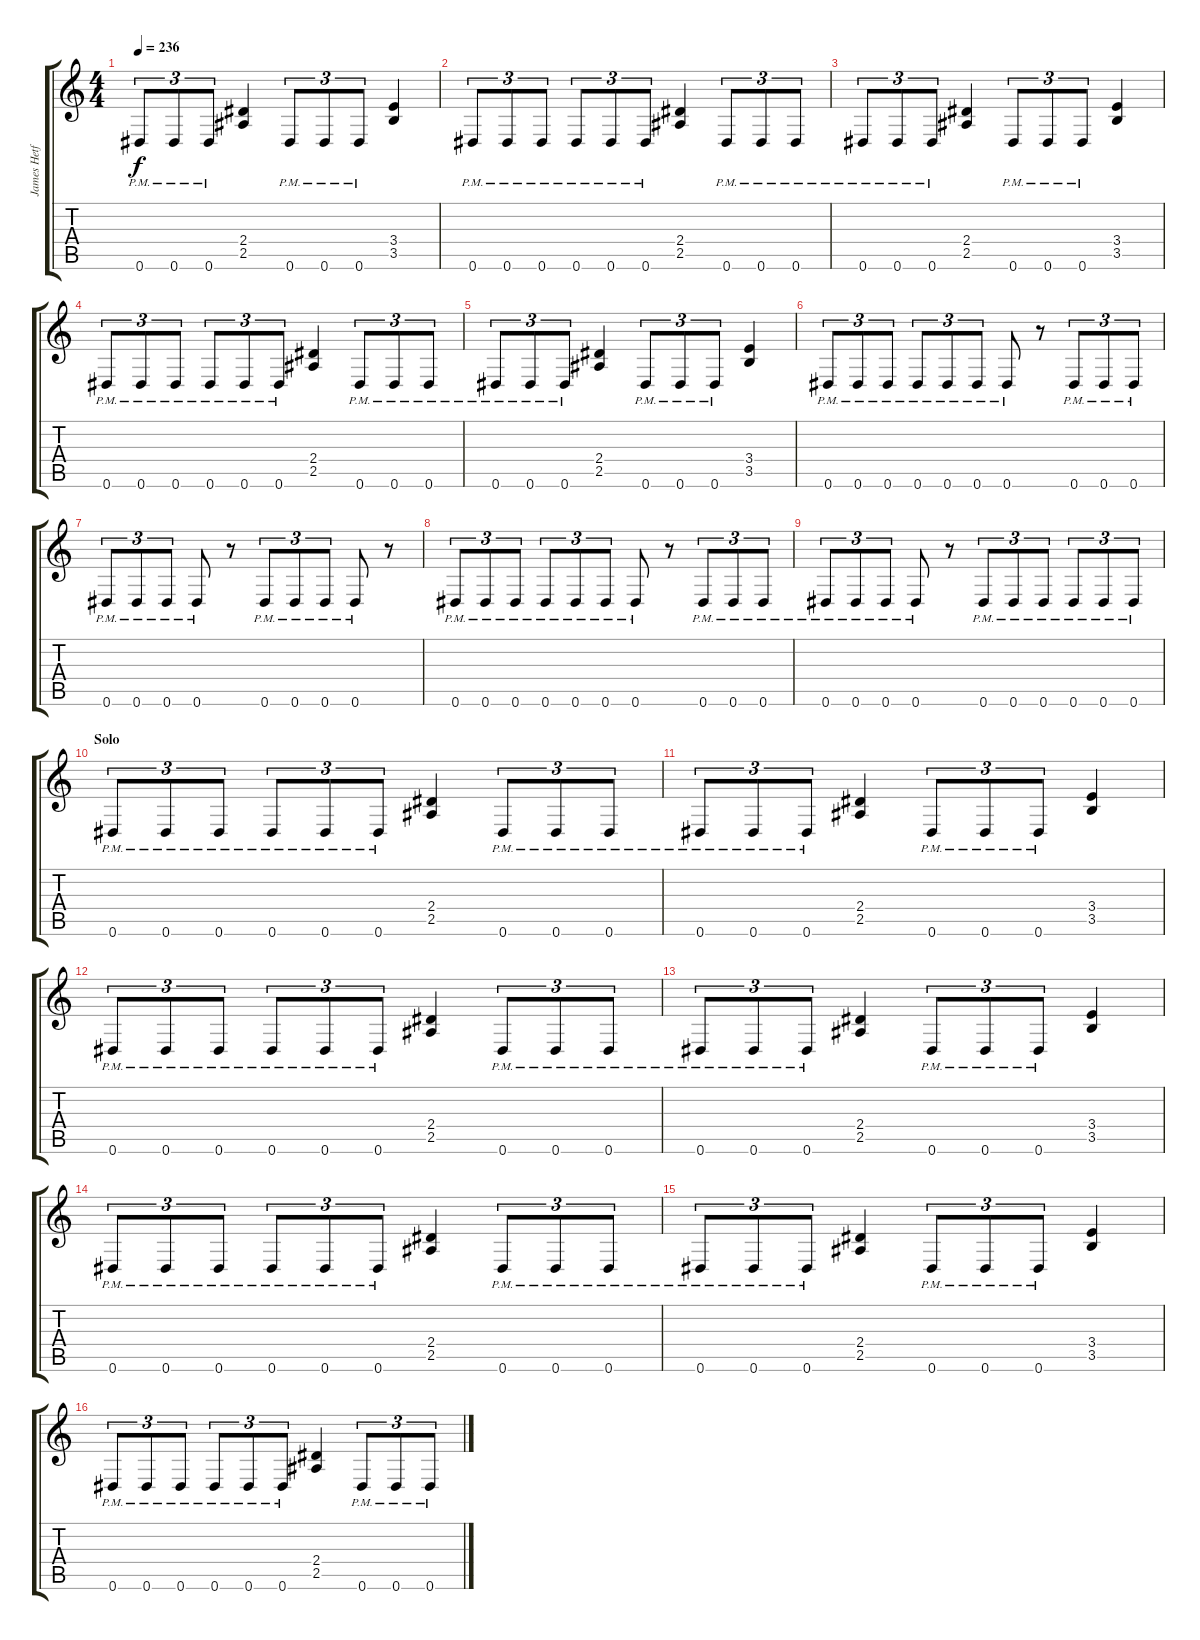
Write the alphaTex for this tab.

\track ("James Hetfield (Guitar)" "James Hetf") {instrument electricguitarclean}
\staff {score tabs}
\tuning (Eb4 Bb3 Gb3 Db3 Ab2 Eb2) {hide}
\ts (4 4)
\tempo 236
\clef g2
\ks c
0.6{pm}.8{tu (3 2) dy f} 0.6{pm}.8{tu (3 2)} 0.6{pm}.8{tu (3 2)} (2.4 2.5).4 0.6{pm}.8{tu (3 2)} 0.6{pm}.8{tu (3 2)} 0.6{pm}.8{tu (3 2)} (3.4 3.5).4 |
0.6{pm}.8{tu (3 2)} 0.6{pm}.8{tu (3 2)} 0.6{pm}.8{tu (3 2)} 0.6{pm}.8{tu (3 2)} 0.6{pm}.8{tu (3 2)} 0.6{pm}.8{tu (3 2)} (2.4 2.5).4 0.6{pm}.8{tu (3 2)} 0.6{pm}.8{tu (3 2)} 0.6{pm}.8{tu (3 2)} |
0.6{pm}.8{tu (3 2)} 0.6{pm}.8{tu (3 2)} 0.6{pm}.8{tu (3 2)} (2.4 2.5).4 0.6{pm}.8{tu (3 2)} 0.6{pm}.8{tu (3 2)} 0.6{pm}.8{tu (3 2)} (3.4 3.5).4 |
0.6{pm}.8{tu (3 2)} 0.6{pm}.8{tu (3 2)} 0.6{pm}.8{tu (3 2)} 0.6{pm}.8{tu (3 2)} 0.6{pm}.8{tu (3 2)} 0.6{pm}.8{tu (3 2)} (2.4 2.5).4 0.6{pm}.8{tu (3 2)} 0.6{pm}.8{tu (3 2)} 0.6{pm}.8{tu (3 2)} |
0.6{pm}.8{tu (3 2)} 0.6{pm}.8{tu (3 2)} 0.6{pm}.8{tu (3 2)} (2.4 2.5).4 0.6{pm}.8{tu (3 2)} 0.6{pm}.8{tu (3 2)} 0.6{pm}.8{tu (3 2)} (3.4 3.5).4 |
0.6{pm}.8{tu (3 2)} 0.6{pm}.8{tu (3 2)} 0.6{pm}.8{tu (3 2)} 0.6{pm}.8{tu (3 2)} 0.6{pm}.8{tu (3 2)} 0.6{pm}.8{tu (3 2)} 0.6{pm}.8 r.8 0.6{pm}.8{tu (3 2)} 0.6{pm}.8{tu (3 2)} 0.6{pm}.8{tu (3 2)} |
0.6{pm}.8{tu (3 2)} 0.6{pm}.8{tu (3 2)} 0.6{pm}.8{tu (3 2)} 0.6{pm}.8 r.8 0.6{pm}.8{tu (3 2)} 0.6{pm}.8{tu (3 2)} 0.6{pm}.8{tu (3 2)} 0.6{pm}.8 r.8 |
0.6{pm}.8{tu (3 2)} 0.6{pm}.8{tu (3 2)} 0.6{pm}.8{tu (3 2)} 0.6{pm}.8{tu (3 2)} 0.6{pm}.8{tu (3 2)} 0.6{pm}.8{tu (3 2)} 0.6{pm}.8 r.8 0.6{pm}.8{tu (3 2)} 0.6{pm}.8{tu (3 2)} 0.6{pm}.8{tu (3 2)} |
0.6{pm}.8{tu (3 2)} 0.6{pm}.8{tu (3 2)} 0.6{pm}.8{tu (3 2)} 0.6{pm}.8 r.8 0.6{pm}.8{tu (3 2)} 0.6{pm}.8{tu (3 2)} 0.6{pm}.8{tu (3 2)} 0.6{pm}.8{tu (3 2)} 0.6{pm}.8{tu (3 2)} 0.6{pm}.8{tu (3 2)} |
\section ("" "Solo")
0.6{pm}.8{tu (3 2)} 0.6{pm}.8{tu (3 2)} 0.6{pm}.8{tu (3 2)} 0.6{pm}.8{tu (3 2)} 0.6{pm}.8{tu (3 2)} 0.6{pm}.8{tu (3 2)} (2.4 2.5).4 0.6{pm}.8{tu (3 2)} 0.6{pm}.8{tu (3 2)} 0.6{pm}.8{tu (3 2)} |
0.6{pm}.8{tu (3 2)} 0.6{pm}.8{tu (3 2)} 0.6{pm}.8{tu (3 2)} (2.4 2.5).4 0.6{pm}.8{tu (3 2)} 0.6{pm}.8{tu (3 2)} 0.6{pm}.8{tu (3 2)} (3.4 3.5).4 |
0.6{pm}.8{tu (3 2)} 0.6{pm}.8{tu (3 2)} 0.6{pm}.8{tu (3 2)} 0.6{pm}.8{tu (3 2)} 0.6{pm}.8{tu (3 2)} 0.6{pm}.8{tu (3 2)} (2.4 2.5).4 0.6{pm}.8{tu (3 2)} 0.6{pm}.8{tu (3 2)} 0.6{pm}.8{tu (3 2)} |
0.6{pm}.8{tu (3 2)} 0.6{pm}.8{tu (3 2)} 0.6{pm}.8{tu (3 2)} (2.4 2.5).4 0.6{pm}.8{tu (3 2)} 0.6{pm}.8{tu (3 2)} 0.6{pm}.8{tu (3 2)} (3.4 3.5).4 |
0.6{pm}.8{tu (3 2)} 0.6{pm}.8{tu (3 2)} 0.6{pm}.8{tu (3 2)} 0.6{pm}.8{tu (3 2)} 0.6{pm}.8{tu (3 2)} 0.6{pm}.8{tu (3 2)} (2.4 2.5).4 0.6{pm}.8{tu (3 2)} 0.6{pm}.8{tu (3 2)} 0.6{pm}.8{tu (3 2)} |
0.6{pm}.8{tu (3 2)} 0.6{pm}.8{tu (3 2)} 0.6{pm}.8{tu (3 2)} (2.4 2.5).4 0.6{pm}.8{tu (3 2)} 0.6{pm}.8{tu (3 2)} 0.6{pm}.8{tu (3 2)} (3.4 3.5).4 |
0.6{pm}.8{tu (3 2)} 0.6{pm}.8{tu (3 2)} 0.6{pm}.8{tu (3 2)} 0.6{pm}.8{tu (3 2)} 0.6{pm}.8{tu (3 2)} 0.6{pm}.8{tu (3 2)} (2.4 2.5).4 0.6{pm}.8{tu (3 2)} 0.6{pm}.8{tu (3 2)} 0.6{pm}.8{tu (3 2)}
